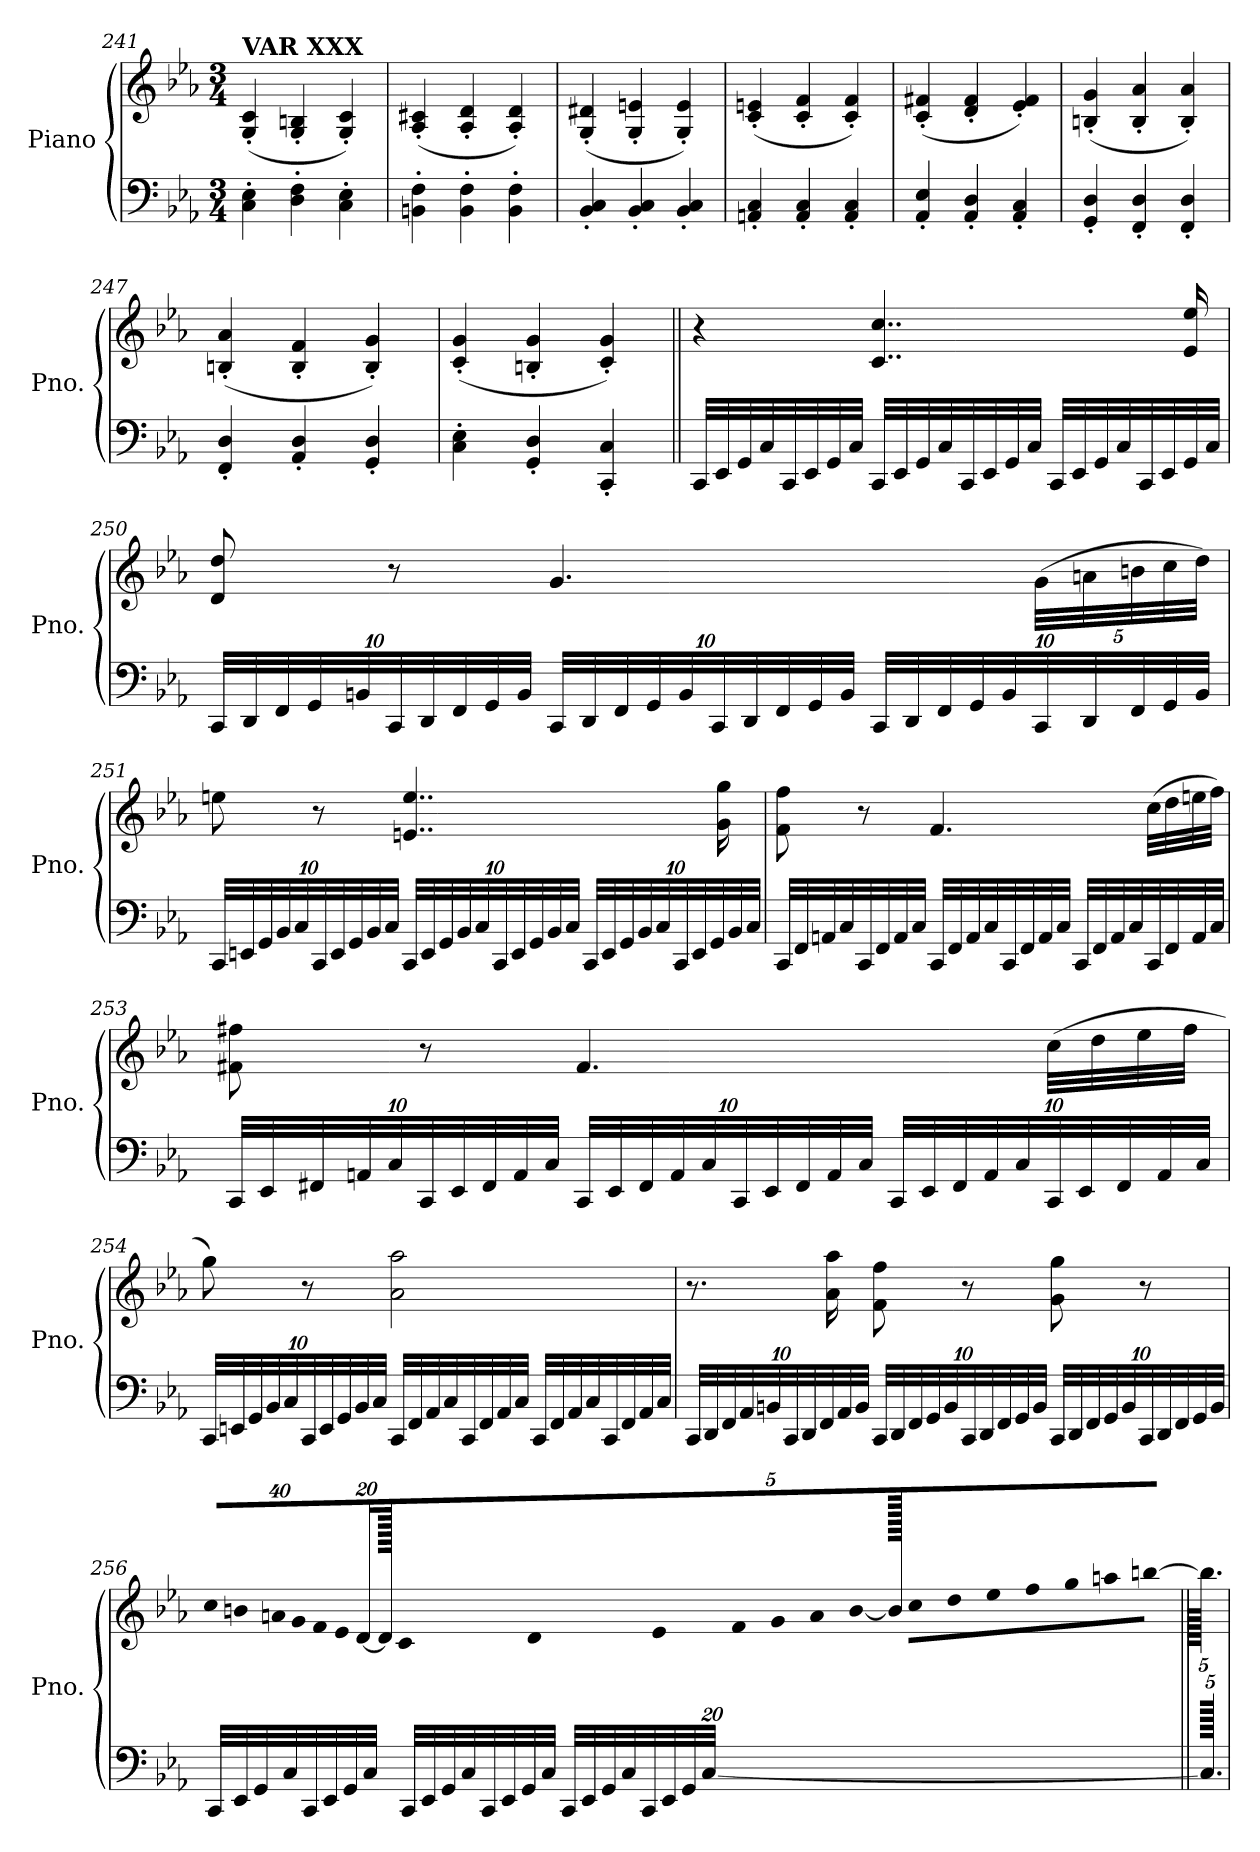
**kern	**kern
*part1	*part1
*staff2	*staff1
*I"Piano	*
*I'Pno.	*
!!LO:LB:g=z
*clefF4	*clefG2
*k[b-e-a-]	*k[b-e-a-]
*c:	*c:
*M3/4	*M3/4
=241	=241
!	!LO:TX:a:B:t=VAR XXX
4C\' 4E-\'	(<4G/' 4c/'
4D\' 4F\'	4G/' 4Bn/'
4C\' 4E-\'	4G/' 4c/')
=242	=242
4BBn\' 4F\'	(<4A-/' 4c#X/'
4BB\' 4F\'	4A-/' 4d/'
4BB\' 4F\'	4A-/' 4d/')
=243	=243
4BB-/' 4C/'	(<4G/' 4d#X/'
4BB-/' 4C/'	4G/' 4en/'
4BB-/' 4C/'	4G/' 4e/')
=244	=244
4AAn/' 4C/'	(<4c/' 4en/'
4AA/' 4C/'	4c/' 4f/'
4AA/' 4C/'	4c/' 4f/')
=245	=245
4AA-/' 4E-/'	(<4c/' 4f#X/'
4AA-/' 4D/'	4d/' 4f#/'
4AA-/' 4C/'	4e-/' 4f#/')
=246	=246
4GG/' 4D/'	(<4Bn/' 4g/'
4FF/' 4D/'	4B/' 4a-/'
4FF/' 4D/'	4B/' 4a-/')
=247	=247
4FF/' 4D/'	(<4Bn/' 4a-/'
4AA-/' 4D/'	4B/' 4f/'
4GG/' 4D/'	4B/' 4g/')
=248	=248
4C\' 4E-\'	(<4c/' 4g/'
4GG/' 4D/'	4Bn/' 4g/'
4CC/' 4C/'	4c/' 4g/')
!!LO:LB:g=z
=249||	=249||
32CC/LLL	4r
32EE-/	.
32GG/	.
32C/	.
32CC/	.
32EE-/	.
32GG/	.
32C/JJJ	.
32CC/LLL	4..c/ 4..cc/
32EE-/	.
32GG/	.
32C/	.
32CC/	.
32EE-/	.
32GG/	.
32C/JJJ	.
32CC/LLL	.
32EE-/	.
32GG/	.
32C/	.
32CC/	.
32EE-/	.
32GG/	16e-/ 16ee-/
32C/JJJ	.
!!LO:LB:g=z
=250	=250
*Xbrackettup	*
40CC/LLL	8d/ 8dd/
40DD/	.
40FF/	.
40GG/	.
40BBn/	.
40CC/	8r
40DD/	.
40FF/	.
40GG/	.
40BB/JJJ	.
40CC/LLL	4.g/
40DD/	.
40FF/	.
40GG/	.
40BB/	.
40CC/	.
40DD/	.
40FF/	.
40GG/	.
40BB/JJJ	.
40CC/LLL	.
40DD/	.
40FF/	.
40GG/	.
40BB/	.
*	*Xbrackettup
40CC/	(>40g\LLL
40DD/	40an\
40FF/	40bn\
40GG/	40cc\
40BB/JJJ	40dd\JJJ)
!!LO:LB:g=z
=251	=251
40CC/LLL	8een\
40EEn/	.
40GG/	.
40BB-/	.
40C/	.
40CC/	8r
40EE/	.
40GG/	.
40BB-/	.
40C/JJJ	.
40CC/LLL	4..en/ 4..ee/
40EE/	.
40GG/	.
40BB-/	.
40C/	.
40CC/	.
40EE/	.
40GG/	.
40BB-/	.
40C/JJJ	.
40CC/LLL	.
40EE/	.
40GG/	.
40BB-/	.
40C/	.
40CC/	.
40EE/	.
40GG/	.
.	16g\ 16gg\
40BB-/	.
40C/JJJ	.
!!LO:LB:g=z
=252	=252
32CC/LLL	8f\ 8ff\
32FF/	.
32AAn/	.
32C/	.
32CC/	8r
32FF/	.
32AA/	.
32C/JJJ	.
32CC/LLL	4.f/
32FF/	.
32AA/	.
32C/	.
32CC/	.
32FF/	.
32AA/	.
32C/JJJ	.
32CC/LLL	.
32FF/	.
32AA/	.
32C/	.
32CC/	(>32cc\LLL
32FF/	32dd\
32AA/	32een\
32C/JJJ	32ff\JJJ)
!!LO:PB:g=z
=253	=253
40CC/LLL	8f#X\ 8ff#X\
40EE-/	.
40FF#X/	.
40AAn/	.
40C/	.
40CC/	8r
40EE-/	.
40FF#/	.
40AA/	.
40C/JJJ	.
40CC/LLL	4.f#/
40EE-/	.
40FF#/	.
40AA/	.
40C/	.
40CC/	.
40EE-/	.
40FF#/	.
40AA/	.
40C/JJJ	.
40CC/LLL	.
40EE-/	.
40FF#/	.
40AA/	.
40C/	.
40CC/	(>32cc\LLL
40EE-/	.
.	32dd\
40FF#/	.
.	32ee-\
40AA/	.
.	32ff#\JJJ
40C/JJJ	.
!!LO:LB:g=z
=254	=254
40CC/LLL	8gg\)
40EEn/	.
40GG/	.
40BB-/	.
40C/	.
40CC/	8r
40EE/	.
40GG/	.
40BB-/	.
40C/JJJ	.
32CC/LLL	2a-\ 2aa-\
32FF/	.
32AA-/	.
32C/	.
32CC/	.
32FF/	.
32AA-/	.
32C/JJJ	.
32CC/LLL	.
32FF/	.
32AA-/	.
32C/	.
32CC/	.
32FF/	.
32AA-/	.
32C/JJJ	.
!!LO:LB:g=z
=255	=255
40CC/LLL	8.r
40DD/	.
40FF/	.
40AA-/	.
40BBn/	.
40CC/	.
40DD/	.
40FF/	.
.	16a-\ 16aa-\
40AA-/	.
40BB/JJJ	.
40CC/LLL	8f\ 8ff\
40DD/	.
40FF/	.
40GG/	.
40BB/	.
40CC/	8r
40DD/	.
40FF/	.
40GG/	.
40BB/JJJ	.
40CC/LLL	8g\ 8gg\
40DD/	.
40FF/	.
40GG/	.
40BB/	.
40CC/	8r
40DD/	.
40FF/	.
40GG/	.
40BB/JJJ	.
!!LO:LB:g=z
=256	=256
!	!LO:N:vis=16
320.ryy	640%23cc/LL
32CC/LLL	.
!	!LO:N:vis=16
32EE-/	640%23bn/
32GG/	.
!	!LO:N:vis=16
.	640%23an/
32C/	.
!	!LO:N:vis=16
.	640%23g/
32CC/	.
!	!LO:N:vis=16
.	640%23f/
32EE-/	.
!	!LO:N:vis=16
.	640%23e-/
32GG/	.
.	[320%11d/JJ
32C/JJJ	.
.	640d/JJ]
!	!LO:N:vis=16
.	640%23c/LL
32CC/LLL	.
32EE-/	.
!	!LO:N:vis=16
.	640%23d/
32GG/	.
!	!LO:N:vis=16
.	640%23e-/
32C/	.
!	!LO:N:vis=16
.	640%23f/
32CC/	.
!	!LO:N:vis=16
.	640%23g/
32EE-/	.
!	!LO:N:vis=16
.	640%23a/
32GG/	.
.	[320%11b/JJ
32C/JJJ	.
.	640b/JJ]
!	!LO:N:vis=16
.	640%23cc\LL
32CC/LLL	.
32EE-/	.
!	!LO:N:vis=16
.	640%23dd\
32GG/	.
!	!LO:N:vis=16
.	640%23ee-\
32C/	.
!	!LO:N:vis=16
.	640%23ff\
32CC/	.
!	!LO:N:vis=16
.	640%23gg\
32EE-/	.
!	!LO:N:vis=16
.	640%23aan\
32GG/	.
.	[32bbn\JJ
[640%17C/JJJ	.
=257||	=257||
320.C/JJJ]	320.bb\JJ]
=	=
*-	*-
